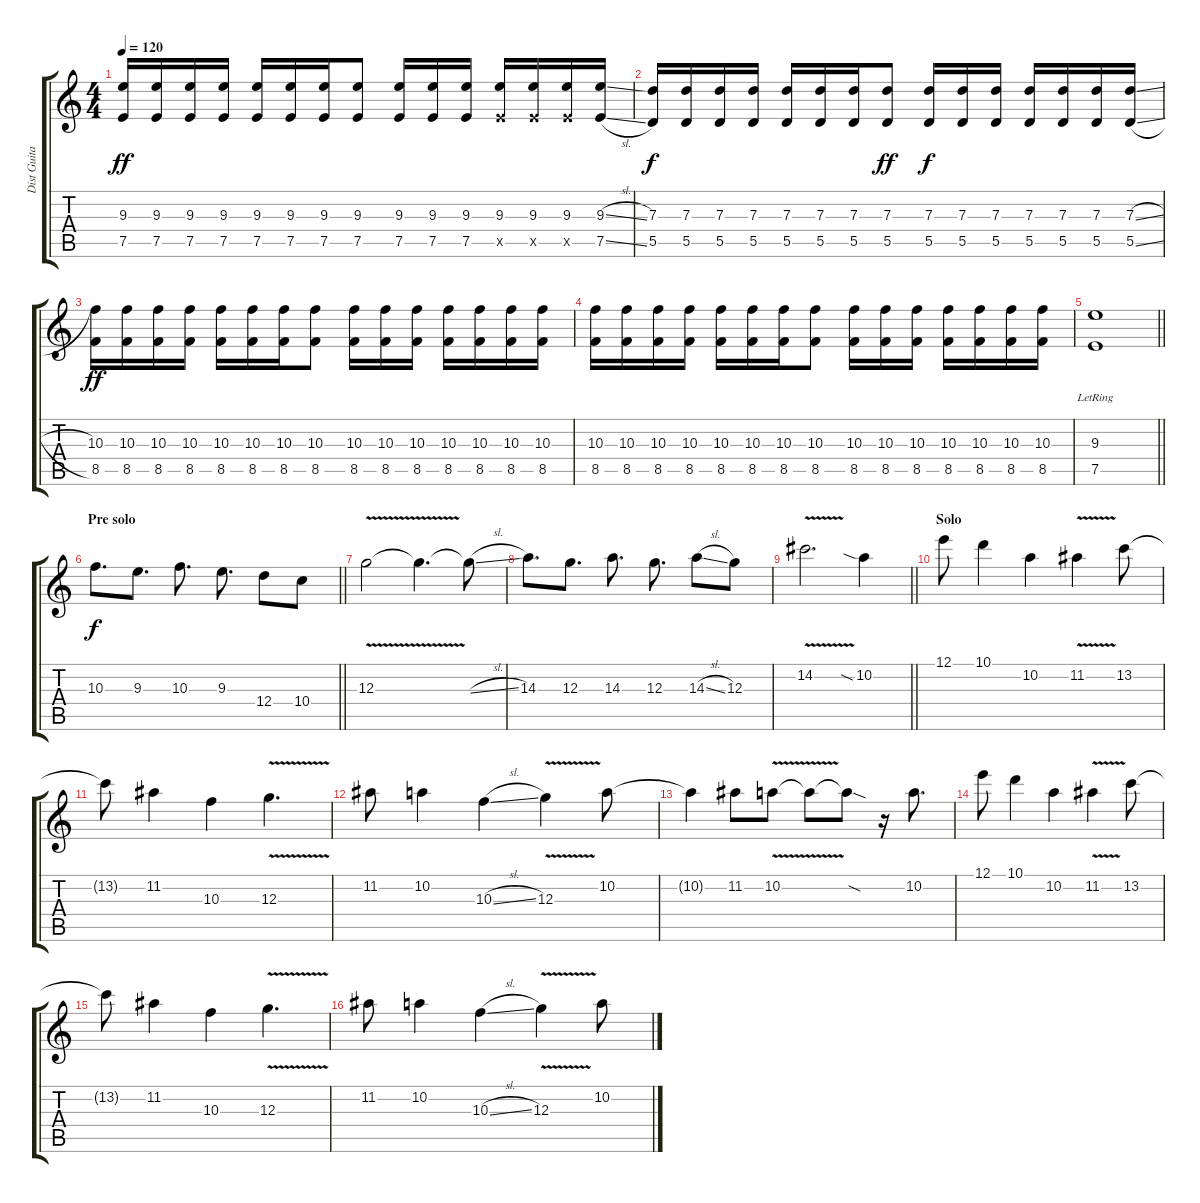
\track ("Dist Guitar" "Dist Guita") {instrument distortionguitar}
\staff {score tabs}
\tuning (E4 B3 G3 D3 A2 E2) {hide}
\ts (4 4)
\tempo 120
\clef g2
\ks c
(9.3 7.5).16{dy ff} (9.3 7.5).16 (9.3 7.5).16 (9.3 7.5).16 (9.3 7.5).16 (9.3 7.5).16 (9.3 7.5).16 (9.3 7.5).8 (9.3 7.5).16 (9.3 7.5).16 (9.3 7.5).16 (9.3 7.5{x}).16 (9.3 7.5{x}).16 (9.3 7.5{x}).16 (9.3{sl} 7.5{sl}).16 |
(7.3 5.5).16{dy f} (7.3 5.5).16 (7.3 5.5).16 (7.3 5.5).16 (7.3 5.5).16 (7.3 5.5).16 (7.3 5.5).16 (7.3 5.5).8{dy ff} (7.3 5.5).16{dy f} (7.3 5.5).16 (7.3 5.5).16 (7.3 5.5).16 (7.3 5.5).16 (7.3 5.5).16 (7.3{sl} 5.5{sl}).16 |
(10.3 8.5).16{dy ff} (10.3 8.5).16 (10.3 8.5).16 (10.3 8.5).16 (10.3 8.5).16 (10.3 8.5).16 (10.3 8.5).16 (10.3 8.5).8 (10.3 8.5).16 (10.3 8.5).16 (10.3 8.5).16 (10.3 8.5).16 (10.3 8.5).16 (10.3 8.5).16 (10.3 8.5).16 |
(10.3 8.5).16 (10.3 8.5).16 (10.3 8.5).16 (10.3 8.5).16 (10.3 8.5).16 (10.3 8.5).16 (10.3 8.5).16 (10.3 8.5).8 (10.3 8.5).16 (10.3 8.5).16 (10.3 8.5).16 (10.3 8.5).16 (10.3 8.5).16 (10.3 8.5).16 (10.3 8.5).16 |
\barLineRight lightlight
(9.3 7.5{lr}).1 |
\section ("" "Pre solo")
\barLineRight lightlight
10.3.8{d dy f volume 13} 9.3.8{d} 10.3.8{d} 9.3.8{d} 12.4.8 10.4.8 |
12.3{v}.2 12.3{t}.4{d} 12.3{sl t}.8 |
14.3.8{d} 12.3.8{d} 14.3.8{d} 12.3.8{d} 14.3{sl}.8 12.3.8 |
\barLineRight lightlight
14.2{v}.2{d} 10.2{sia}.4 |
\section ("" "Solo")
12.1.8 10.1.4 10.2.4 11.2{v}.4 13.2.8 |
13.2{t}.8 11.2.4 10.3.4 12.3{v}.4{d} |
11.2.8 10.2.4 10.3{sl}.4 12.3{v}.4 10.2.8 |
10.2{t}.4 11.2.8 10.2{v}.8 10.2{t}.8 10.2{sod t}.8 r.16 10.2.8{d} |
12.1.8 10.1.4 10.2.4 11.2{v}.4 13.2.8 |
13.2{t}.8 11.2.4 10.3.4 12.3{v}.4{d} |
11.2.8 10.2.4 10.3{sl}.4 12.3{v}.4 10.2.8
